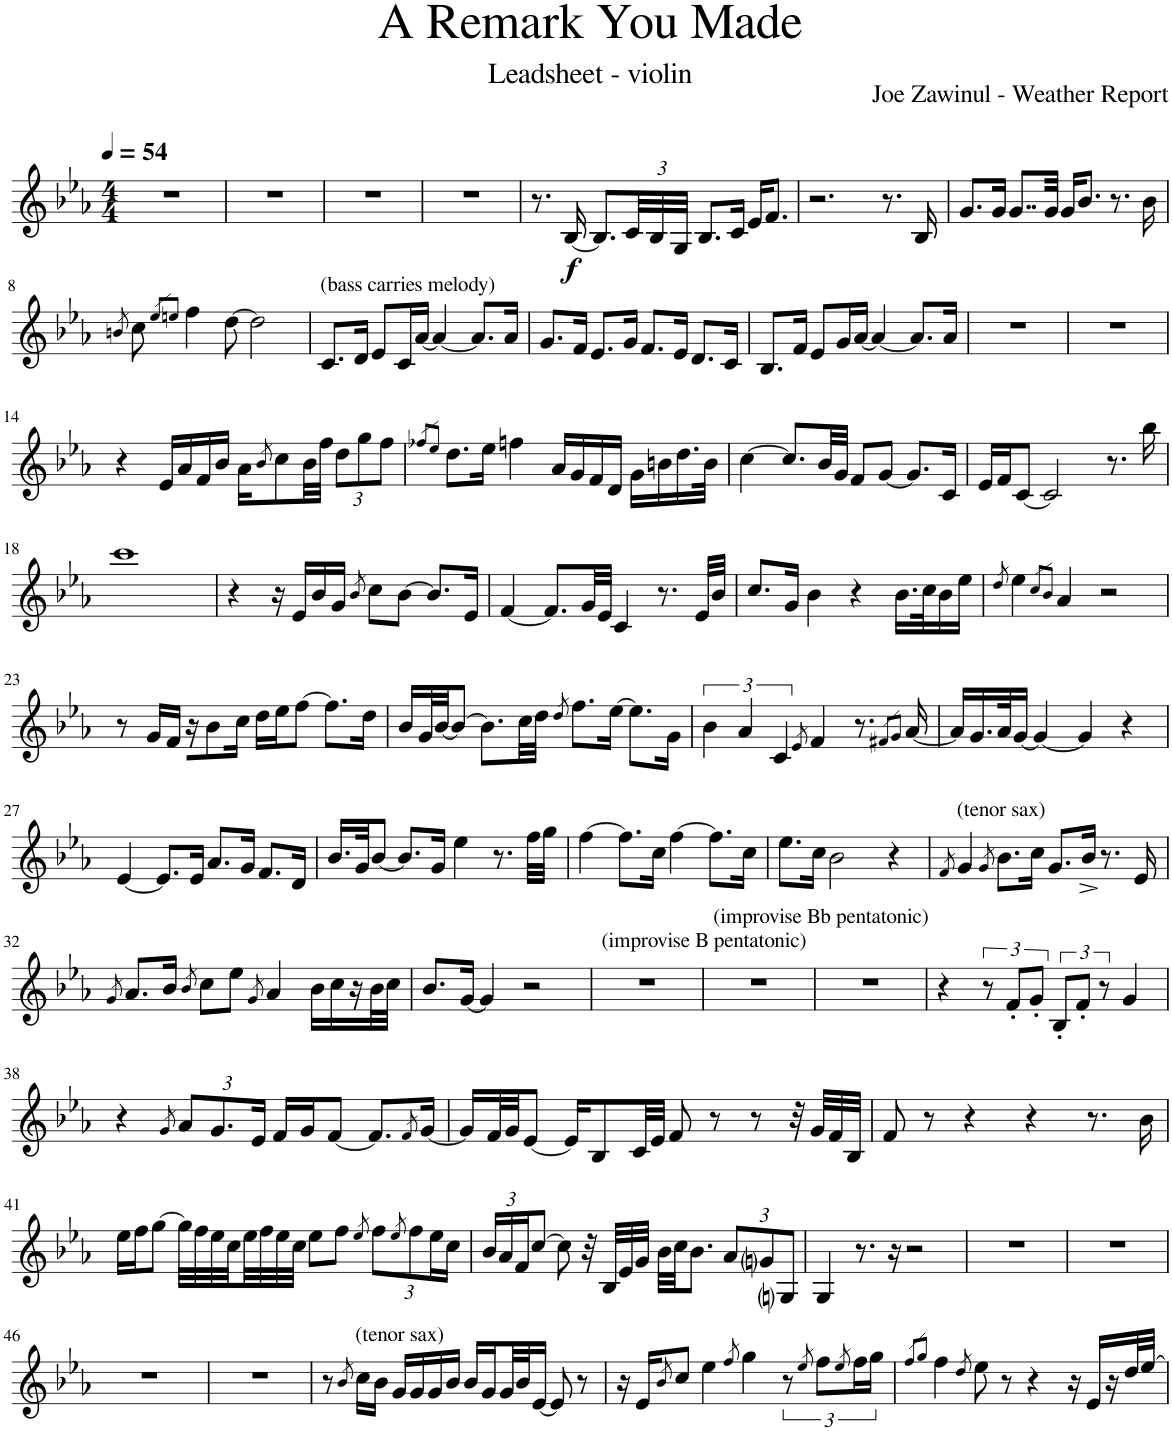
**kern	**dynam
*part1	*part1
*staff1	*staff1
*I"Violin	*
*I'Vln.	*
*clefG2	*
*k[b-e-a-]	*
*M4/4	*
*MM54	*
=1	=1
1r	.
=2	=2
1r	.
=3	=3
1r	.
=4	=4
1r	.
=5	=5
8.r	.
!	!LO:DY:b
[16B-/	f
8.B-/L]	.
*Xbrackettup	*
48c/LL	.
48B-/	.
48G/JJJ	.
8.B-/L	.
16c/Jk	.
16e-/KL	.
8.f/J	.
=6	=6
2.r	.
8.r	.
16B-/	.
=7	=7
8.g/L	.
16g/Jk	.
8..g/L	.
32g/Jkk	.
16g/KL	.
8.b-/J	.
8.r	.
16b-\	.
!!LO:LB:g=z
=8	=8
8qbn/	.
8cc\	.
8qee-/L	.
8qeen/J	.
4ff\	.
[8dd\	.
2dd\]	.
=9	=9
!LO:TX:a:t=(bass carries melody)	!
8.c/L	.
16d/Jk	.
8e-/L	.
16c/L	.
[16a-/JJ	.
4a-/_	.
8.a-/L]	.
16a-/Jk	.
=10	=10
8.g/L	.
16f/Jk	.
8.e-/L	.
16g/Jk	.
8.f/L	.
16e-/Jk	.
8.d/L	.
16c/Jk	.
=11	=11
8.B-/L	.
16f/Jk	.
8e-/L	.
16g/L	.
[16a-/JJ	.
4a-/_	.
8.a-/L]	.
16a-/Jk	.
=12	=12
1r	.
=13	=13
1r	.
!!LO:LB:g=z
=14	=14
4r	.
16e-/LL	.
16a-/	.
16f/	.
16b-/JJ	.
16a-\KL	.
8qb-/	.
8cc\	.
32b-\LL	.
32ff\JJJ	.
12dd\L	.
12gg\	.
12ff\J	.
=15	=15
8qff-X/L	.
8qee-/J	.
8.dd\L	.
16ee-\Jk	.
4ffn\	.
16a-/LL	.
16g/	.
16f/	.
16d/JJ	.
16g\LL	.
16bn\	.
16.dd\	.
32b\JJk	.
=16	=16
[4cc\	.
8.cc/L]	.
32b-/LL	.
32g/JJJ	.
8f/L	.
[8g/J	.
8.g/L]	.
16c/Jk	.
=17	=17
16e-/LL	.
16f/J	.
[8c/J	.
2c/]	.
8.r	.
16bb-\	.
!!LO:LB:g=z
=18	=18
1ccc	.
=19	=19
4r	.
16r	.
16e-/LL	.
16b-/	.
16g/JJ	.
8qb-/	.
8cc\L	.
[8b-\J	.
8.b-/L]	.
16e-/Jk	.
=20	=20
[4f/	.
8.f/L]	.
32g/LL	.
32e-/JJJ	.
4c/	.
8.r	.
32e-/LLL	.
32b-/JJJ	.
=21	=21
8.cc/L	.
16g/Jk	.
4b-\	.
4r	.
16.b-\LL	.
32cc\K	.
16b-\	.
16ee-\JJ	.
=22	=22
8qdd/	.
4ee-\	.
8qcc/L	.
8qb-/J	.
4a-/	.
2r	.
!!LO:LB:g=z
=23	=23
8r	.
16g/LL	.
16f/JJ	.
16r	.
8b-\	.
16cc\Jk	.
16dd\LL	.
16ee-\J	.
[8ff\J	.
8.ff\L]	.
16dd\Jk	.
=24	=24
16b-/LL	.
32g/L	.
[32b-/JJ	.
8b-/J_	.
8.b-\L]	.
32cc\LL	.
32dd\JJJ	.
8qdd/	.
8.ff\L	.
[16ee-\Jk	.
8.ee-\L]	.
16g\Jk	.
=25	=25
*brackettup	*
6b-\	.
6a-/	.
6c/	.
8qe-/	.
4f/	.
8.r	.
8qf#X/L	.
8qg/J	.
[16a-/	.
=26	=26
16a-/LL]	.
16.g/	.
32a-/K	.
[16g/JJ	.
4g/_	.
4g/]	.
4r	.
!!LO:LB:g=z
=27	=27
[4e-/	.
8.e-/L]	.
16e-/Jk	.
8.a-/L	.
16g/Jk	.
8.f/L	.
16d/Jk	.
=28	=28
16.b-/LL	.
32g/JK	.
[8b-/J	.
8.b-/L]	.
16g/Jk	.
4ee-\	.
8.r	.
32ff\LLL	.
32gg\JJJ	.
=29	=29
[4ff\	.
8.ff\L]	.
16cc\Jk	.
[4ff\	.
8.ff\L]	.
16cc\Jk	.
=30	=30
8.ee-\L	.
16cc\Jk	.
2b-\	.
4r	.
=31	=31
8qf/	.
!LO:TX:a:t=(tenor sax)	!
4g/	.
8qg/	.
8.b-\L	.
16cc\Jk	.
8.g/L	.
16b-^/Jk	.
8.r	.
16e-/	.
!!LO:LB:g=z
=32	=32
8qg/	.
8.a-/L	.
16b-/Jk	.
8qb-/	.
8cc\L	.
8ee-\J	.
8qg/	.
4a-/	.
16b-\LL	.
16cc\	.
16r	.
32b-\L	.
32cc\JJJ	.
=33	=33
8.b-/L	.
[16g/Jk	.
4g/]	.
2r	.
=34	=34
!LO:TX:a:t=(improvise B pentatonic)	!
1r	.
=35	=35
!LO:TX:a:t=(improvise Bb pentatonic)	!
1r	.
=36	=36
1r	.
=37	=37
4r	.
12r	.
12f'/L	.
12g'/J	.
12B-'/L	.
12f'/J	.
12r	.
4g/	.
!!LO:LB:g=z
=38	=38
4r	.
8qg/	.
*Xbrackettup	*
12a-/L	.
12.g/	.
24e-/Jk	.
16f/LL	.
16g/J	.
[8f/J	.
8.f/L]	.
8qf/	.
[16g/Jk	.
=39	=39
16g/LL]	.
32f/L	.
32g/JJ	.
[8e-/J	.
16e-/KL]	.
8B-/	.
32c/LL	.
32e-/JJJ	.
8f/	.
8r	.
8r	.
32r	.
32g/LLL	.
32f/	.
32B-/JJJ	.
=40	=40
8f/	.
8r	.
4r	.
4r	.
8.r	.
16b-\	.
!!LO:LB:g=z
=41	=41
16ee-\LL	.
16ff\J	.
[8gg\J	.
32gg\LLL]	.
32ff\	.
32ee-\	.
32cc\	.
32ee-\	.
32ff\	.
32ee-\	.
32cc\JJJ	.
8ee-\L	.
8ff\J	.
8qee-/	.
12ff\L	.
8qee-/	.
12ff\	.
24ee-\L	.
24cc\JJ	.
=42	=42
24b-/LL	.
24a-/	.
24f/J	.
[8cc/J	.
8cc\]	.
32r	.
32B-/LLL	.
32e-/	.
32g/JJJ	.
32b-\LLL	.
32cc\JJ	.
8.b-\J	.
12a-/L	.
12gni/	.
12Gni/J	.
=43	=43
4G/	.
8.r	.
16r	.
2r	.
=44	=44
1r	.
=45	=45
1r	.
!!LO:LB:g=z
=46	=46
1r	.
=47	=47
1r	.
=48	=48
8r	.
8qb-/	.
!LO:TX:a:t=(tenor sax)	!
16cc\LL	.
16b-\JJ	.
16g/LL	.
16g/	.
16g/	.
16b-/JJ	.
16b-/LL	.
16g/	.
32g/L	.
32b-/J	.
[16e-/JJ	.
8e-/]	.
8r	.
=49	=49
16r	.
16e-/KL	.
8qb-/	.
8cc/J	.
4ee-\	.
8qff/	.
4gg\	.
*brackettup	*
12r	.
8qee-/	.
12ff\L	.
8qee-/	.
24ff\L	.
24gg\JJ	.
=50	=50
8qff/L	.
8qgg/J	.
4ff\	.
8qdd/	.
8ee-\	.
8r	.
4r	.
16r	.
16e-/LL	.
16r	.
32dd/L	.
[32ee-/JJJ	.
=	=
*-	*-
